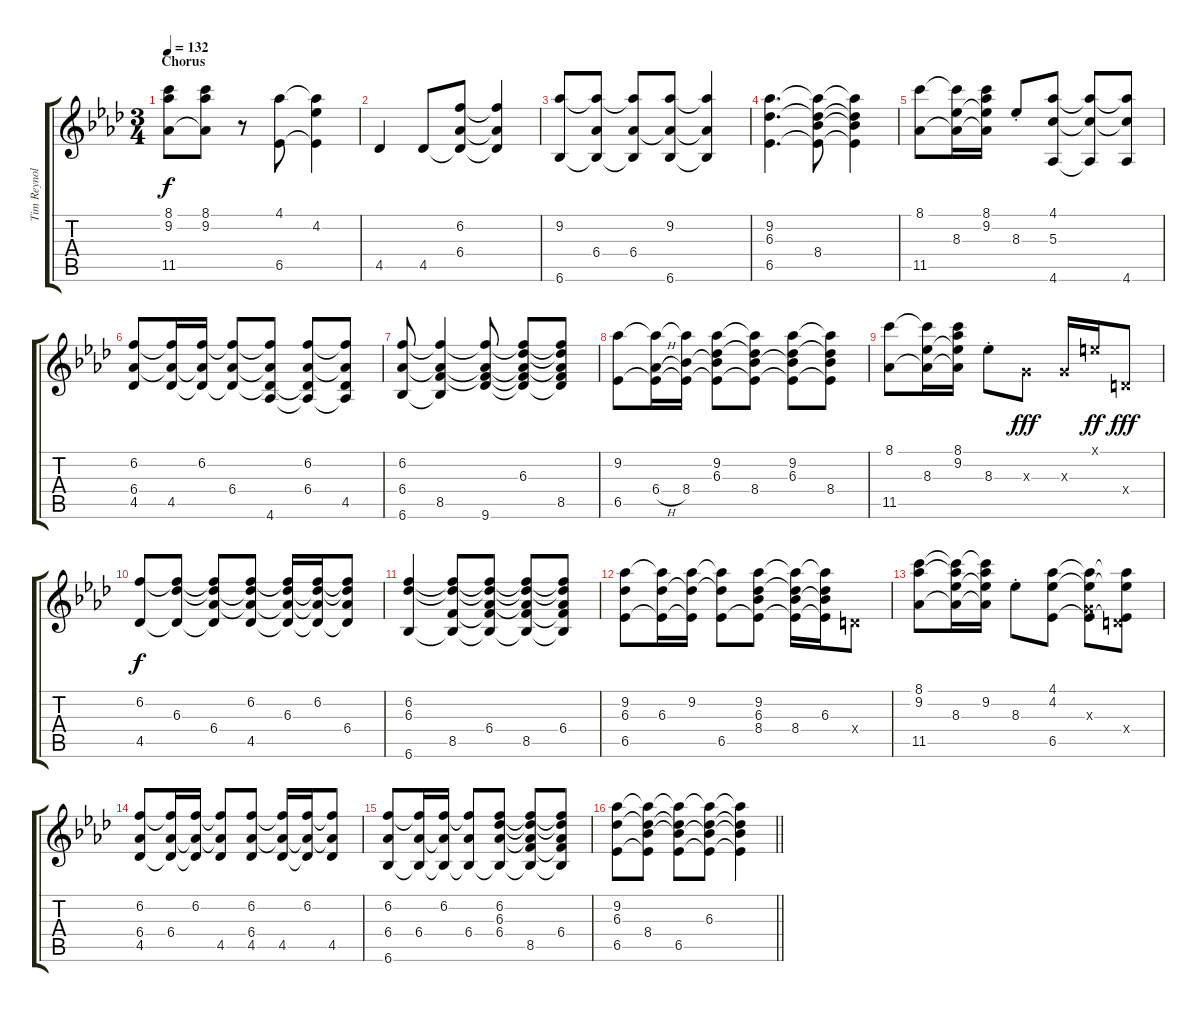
\track ("Tim Reynolds" "Tim Reynol") {instrument acousticguitarsteel}
\staff {score tabs}
\tuning (E4 B3 G3 D3 A2 E2) {hide}
\ts (3 4)
\section ("" "Chorus")
\tempo 132
\clef g2
\ks ab
(8.1 9.2 11.5).8{dy f} (8.1 9.2 11.5{t}).8 r.8 (4.1 6.5).8 (4.1{t} 4.2 6.5{t}).4 |
4.5.4 4.5.8 (6.2 6.4 4.5{t}).8 (6.2{t} 6.4{t} 4.5{t}).4 |
(9.2 6.6).8{volume 12} (9.2{t} 6.4 6.6{t}).8 (9.2{t} 6.4 6.6{t}).8 (9.2 6.4{t} 6.6).8 (9.2{t} 6.4{t} 6.6{t}).4 |
(9.2 6.3 6.5).4{d} (9.2{t} 6.3{t} 8.4 6.5{t}).8 (9.2{t} 6.3{t} 8.4{t} 6.5{t}).4 |
(8.1 11.5).8 (8.1{t} 8.3 11.5{t}).16 (8.1 9.2 8.3{t} 11.5{t}).16 8.3{st}.8 (4.1 5.3 4.6).8 (4.1{t} 5.3{t} 4.6{t}).8 (4.1{t} 5.3{t} 4.6).8 |
(6.2 6.4 4.5).8 (6.2{t} 6.4{t} 4.5).16 (6.2 6.4{t} 4.5{t}).16 (6.2{t} 6.4 4.5{t}).8 (6.2{t} 6.4{t} 4.5{t} 4.6).8 (6.2 6.4 4.5{t} 4.6{t}).8 (6.2{t} 6.4{t} 4.5 4.6{t}).8 |
(6.2 6.4 6.6).8 (6.2{t} 6.4{t} 8.5 6.6{t}).4 (6.2{t} 6.4{t} 8.5{t} 9.6).8 (6.2{t} 6.3 6.4{t} 8.5{t} 9.6{t}).8 (6.2{t} 6.3{t} 6.4{t} 8.5 9.6{t}).8 |
(9.2 6.5).8 (9.2{t} 6.4{h} 6.5{t}).16 (9.2{t} 8.4 6.5{t}).16 (9.2 6.3 8.4{t} 6.5{t}).8 (9.2{t} 6.3{t} 8.4 6.5{t}).8 (9.2 6.3 8.4{t} 6.5{t}).8 (9.2{t} 6.3{t} 8.4 6.5{t}).8 |
(8.1 11.5).8 (8.1{t} 8.3 11.5{t}).16 (8.1 9.2 8.3{t} 11.5{t}).16 8.3{st}.8 0.3{x}.8{dy fff} 0.3{x}.16 0.1{x}.16{dy ff} 0.4{x}.8{dy fff} |
(6.2 4.5).8{dy f volume 12} (6.2{t} 6.3 4.5{t}).8 (6.2{t} 6.3{t} 6.4 4.5{t}).8 (6.2 6.3{t} 6.4{t} 4.5).8 (6.2{t} 6.3 6.4{t} 4.5{t}).16 (6.2 6.3{t} 6.4{t} 4.5{t}).16 (6.2{t} 6.3{t} 6.4 4.5{t}).8 |
(6.2 6.3 6.6).4 (6.2{t} 6.3{t} 8.5 6.6{t}).8 (6.2{t} 6.3{t} 6.4 8.5{t} 6.6{t}).8 (6.2{t} 6.3{t} 6.4{t} 8.5 6.6{t}).8 (6.2{t} 6.3{t} 6.4 8.5{t} 6.6{t}).8 |
(9.2 6.3 6.5).8 (9.2{t} 6.3 6.5{t}).16 (9.2 6.3{t} 6.5{t}).16 (9.2{t} 6.3{t} 6.5).8 (9.2 6.3 8.4 6.5{t}).8 (9.2{t} 6.3{t} 8.4 6.5{t}).16 (9.2{t} 6.3 8.4{t} 6.5{t}).16 0.4{x}.8 |
(8.1 9.2 11.5).8 (8.1{t} 9.2{t} 8.3 11.5{t}).16 (8.1{t} 9.2 8.3{t} 11.5{t}).16 8.3{st}.8 (4.1 4.2 6.5).8 (4.1{t} 4.2{t} 0.3{x} 6.5{t}).8 (4.1{t} 4.2{t} 0.4{x} 6.5{t}).8 |
(6.2 6.4 4.5).8 (6.2{t} 6.4 4.5{t}).16 (6.2 6.4{t} 4.5{t}).16 (6.2{t} 6.4{t} 4.5).8 (6.2 6.4 4.5).8 (6.2{t} 6.4{t} 4.5).16 (6.2 6.4{t} 4.5{t}).16 (6.2{t} 6.4{t} 4.5).8 |
(6.2 6.4 6.6).8 (6.2{t} 6.4 6.6{t}).16 (6.2 6.4{t} 6.6{t}).16 (6.2{t} 6.4 6.6{t}).8 (6.2 6.3 6.4 6.6{t}).8 (6.2{t} 6.3{t} 6.4{t} 8.5 6.6{t}).8 (6.2{t} 6.3{t} 6.4 8.5{t} 6.6{t}).8 |
\barLineRight lightlight
(9.2 6.3 6.5).8 (9.2{t} 6.3{t} 8.4 6.5{t}).8 (9.2{t} 6.3{t} 8.4{t} 6.5).8 (9.2{t} 6.3 8.4{t} 6.5{t}).8 (9.2{t} 6.3{t} 8.4{t} 6.5{t}).4
